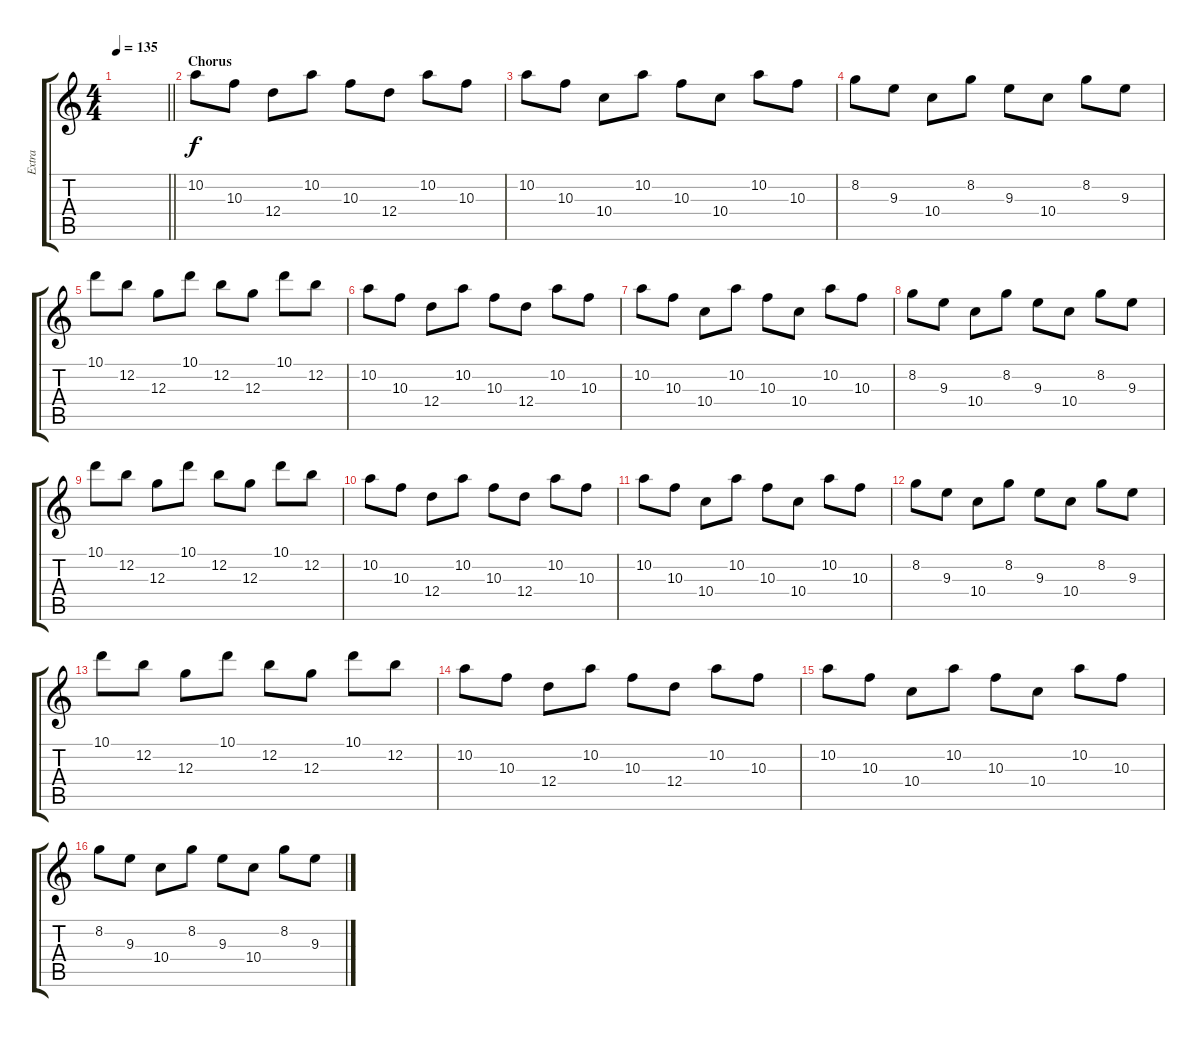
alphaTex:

\track ("Extra" "Extra") {instrument electricguitarclean}
\staff {score tabs}
\tuning (E4 B3 G3 D3 A2 E2) {hide}
\ts (4 4)
\tempo 135
\clef g2
\barLineRight lightlight
\ks c
|
\section ("" "Chorus")
10.2.8 10.3.8 12.4.8 10.2.8 10.3.8 12.4.8 10.2.8 10.3.8 |
10.2.8 10.3.8 10.4.8 10.2.8 10.3.8 10.4.8 10.2.8 10.3.8 |
8.2.8 9.3.8 10.4.8 8.2.8 9.3.8 10.4.8 8.2.8 9.3.8 |
10.1.8 12.2.8 12.3.8 10.1.8 12.2.8 12.3.8 10.1.8 12.2.8 |
10.2.8 10.3.8 12.4.8 10.2.8 10.3.8 12.4.8 10.2.8 10.3.8 |
10.2.8 10.3.8 10.4.8 10.2.8 10.3.8 10.4.8 10.2.8 10.3.8 |
8.2.8 9.3.8 10.4.8 8.2.8 9.3.8 10.4.8 8.2.8 9.3.8 |
10.1.8 12.2.8 12.3.8 10.1.8 12.2.8 12.3.8 10.1.8 12.2.8 |
10.2.8 10.3.8 12.4.8 10.2.8 10.3.8 12.4.8 10.2.8 10.3.8 |
10.2.8 10.3.8 10.4.8 10.2.8 10.3.8 10.4.8 10.2.8 10.3.8 |
8.2.8 9.3.8 10.4.8 8.2.8 9.3.8 10.4.8 8.2.8 9.3.8 |
10.1.8 12.2.8 12.3.8 10.1.8 12.2.8 12.3.8 10.1.8 12.2.8 |
10.2.8 10.3.8 12.4.8 10.2.8 10.3.8 12.4.8 10.2.8 10.3.8 |
10.2.8 10.3.8 10.4.8 10.2.8 10.3.8 10.4.8 10.2.8 10.3.8 |
8.2.8 9.3.8 10.4.8 8.2.8 9.3.8 10.4.8 8.2.8 9.3.8
